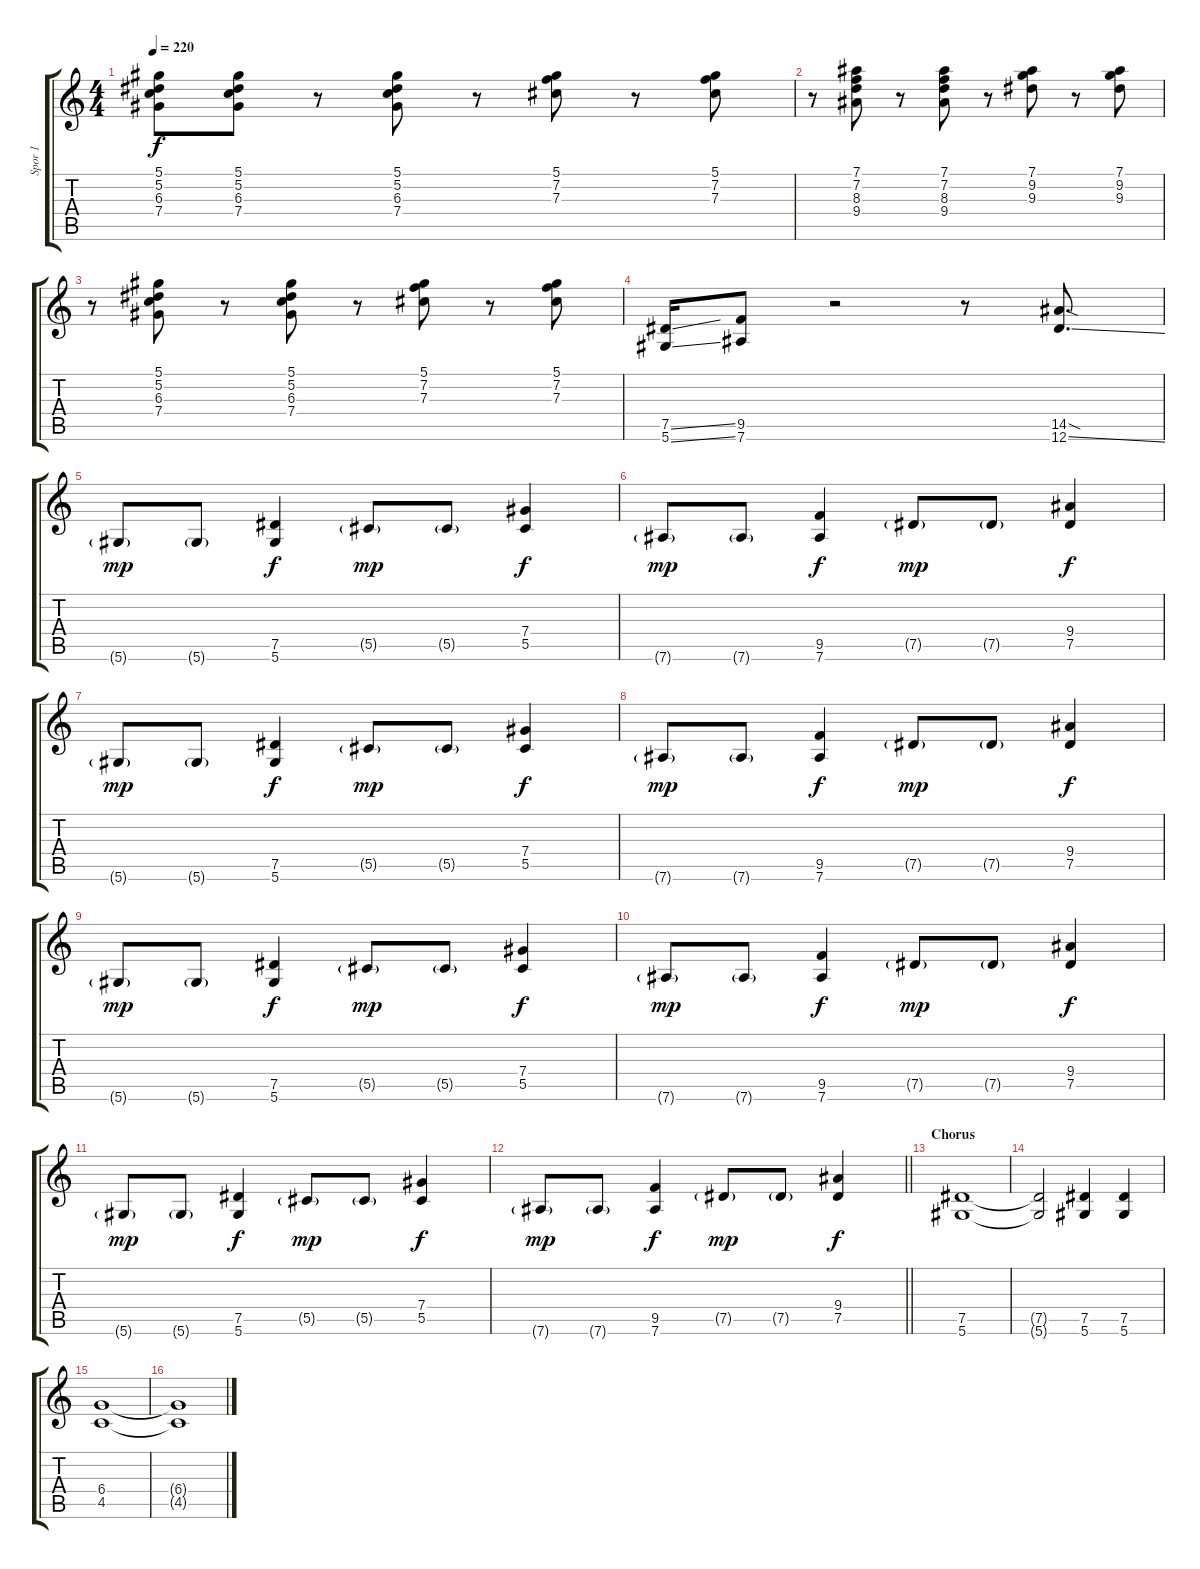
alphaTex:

\track ("Spor 1" "Spor 1") {instrument acousticguitarsteel}
\staff {score tabs}
\tuning (Eb4 Bb3 Gb3 Db3 Ab2 Eb2) {hide}
\ts (4 4)
\tempo 220
\clef g2
\ks c
(5.1 5.2 6.3 7.4).8{dy f} (5.1 5.2 6.3 7.4).8 r.8 (5.1 5.2 6.3 7.4).8 r.8 (5.1 7.2 7.3).8 r.8 (5.1 7.2 7.3).8 |
r.8 (7.1 7.2 8.3 9.4).8 r.8 (7.1 7.2 8.3 9.4).8 r.8 (7.1 9.2 9.3).8 r.8 (7.1 9.2 9.3).8 |
r.8 (5.1 5.2 6.3 7.4).8 r.8 (5.1 5.2 6.3 7.4).8 r.8 (5.1 7.2 7.3).8 r.8 (5.1 7.2 7.3).8 |
(7.5{ss} 5.6{ss}).16{instrument overdrivenguitar} (9.5 7.6).8 r.2 r.8 (14.5{sod} 12.6{ss}).8{d} |
5.6{g}.8{dy mp} 5.6{g}.8 (7.5 5.6).4{dy f} 5.5{g}.8{dy mp} 5.5{g}.8 (7.4 5.5).4{dy f} |
7.6{g}.8{dy mp} 7.6{g}.8 (9.5 7.6).4{dy f} 7.5{g}.8{dy mp} 7.5{g}.8 (9.4 7.5).4{dy f} |
5.6{g}.8{dy mp} 5.6{g}.8 (7.5 5.6).4{dy f} 5.5{g}.8{dy mp} 5.5{g}.8 (7.4 5.5).4{dy f} |
7.6{g}.8{dy mp} 7.6{g}.8 (9.5 7.6).4{dy f} 7.5{g}.8{dy mp} 7.5{g}.8 (9.4 7.5).4{dy f} |
5.6{g}.8{dy mp} 5.6{g}.8 (7.5 5.6).4{dy f} 5.5{g}.8{dy mp} 5.5{g}.8 (7.4 5.5).4{dy f} |
7.6{g}.8{dy mp} 7.6{g}.8 (9.5 7.6).4{dy f} 7.5{g}.8{dy mp} 7.5{g}.8 (9.4 7.5).4{dy f} |
5.6{g}.8{dy mp} 5.6{g}.8 (7.5 5.6).4{dy f} 5.5{g}.8{dy mp} 5.5{g}.8 (7.4 5.5).4{dy f} |
\barLineRight lightlight
7.6{g}.8{dy mp} 7.6{g}.8 (9.5 7.6).4{dy f} 7.5{g}.8{dy mp} 7.5{g}.8 (9.4 7.5).4{dy f} |
\section ("" "Chorus")
(7.5 5.6).1{instrument overdrivenguitar} |
(7.5{t} 5.6{t}).2 (7.5 5.6).4 (7.5 5.6).4 |
(6.4 4.5).1 |
(6.4{t} 4.5{t}).1
